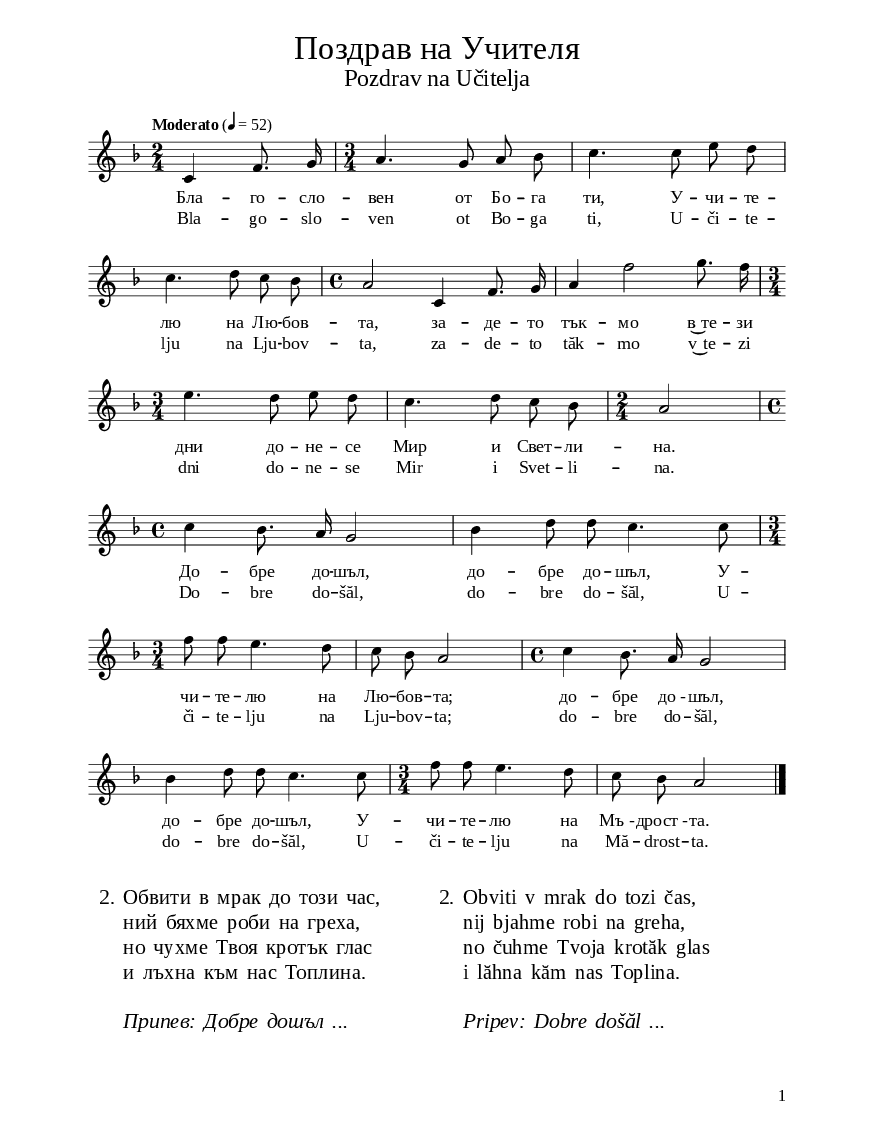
\version "2.24.1"

% include paper part and global functions
\include "include/globals.ily"

\bookpart {
    \label #'ref044
  \tocItem \markup "Поздрав на Учителя – Pozdrav na Učitelja"
  \include "include/bookpart-paper.ily"
  \score {
    \include "include/score-layout.ily"

    \new Voice \absolute  {
      \clef treble
      \key f \major
      \time 2/4
      \tempoFunc "Moderato" 4 "52"
      \autoBeamOff


      c'4 f'8. g'16 | \time 3/4 a'4. g'8 a' bes' | c''4. c''8 e'' d'' | \break

      c''4. d''8 c'' bes'  | \time 4/4  a'2 c'4 f'8. g'16 | a'4 f''2 g''8. f''16  | \break

      \time 3/4  e''4. d''8 e'' d'' | c''4. d''8 c'' bes'  | \time 2/4 a'2 | \break  \time 4/4  c''4   bes'8. a'16 g'2|

      bes'4  d''8 d'' c''4. c''8  | \break

      \time 3/4  f''8 f'' e''4.  d''8 | c'' bes' a'2 | \time 4/4 c''4  bes'8. a'16 g'2 \break |

      bes'4 d''8 d'' c''4. c''8 \time 3/4  f''8 f'' e''4. d''8 | c'' bes' a'2 \bar "|."

    }

    \addlyrics {
      Бла -- го -- сло -- вен от Бо -- га ти, У -- чи -- те --
      лю на Лю -- бов -- та, за -- де -- то тък -- мо
      в~те -- зи дни до -- не -- се Мир и Свет -- ли -- на.
      До -- бре до -- шъл, до -- бре до -- шъл,
      У -- чи -- те -- лю на Лю -- бов -- та; до --
      бре "до -" -- шъл, до -- бре до -- шъл, У -- чи --
      те -- лю на "Мъ -" -- "дрост -" -- та.
    }

  \addlyrics {
      Bla -- go -- slo -- ven ot Bo -- ga ti, U -- či -- te --
      lju na Lju -- bov -- ta, za -- de -- to tăk -- mo
      v~te -- zi dni do -- ne -- se Mir i Svet -- li -- na.
      Do -- bre do -- šăl, do -- bre do -- šăl,
      U -- či -- te -- lju na Lju -- bov -- ta; do --
      bre do -- šăl, do -- bre do -- šăl, U -- či --
      te -- lju na Mă -- drost -- ta.
    }

    \header {
      title = \titleFunc "Поздрав на Учителя" "Pozdrav na Učitelja"
    }

    \midi{}

  } % score

  \markup \fontsize #bgCoupletFontSize {
    \hspace #1
    \override #`(baseline-skip . ,bgCoupletBaselineSkip)
    \column {
      \line { 2. Обвити в мрак до този час, }
      \line { "   " ний бяхме роби на греха, }

      \line { "   " но чухме Твоя кротък глас }

      \line { "   " и лъхна към нас Топлина. }
      \line { "   " }

      \line { "   " \italic{Припев: Добре дошъл ...} }
    }

    \hspace #5
    \override #`(baseline-skip . ,bgCoupletBaselineSkip)
    \column {
      \line { 2. Obviti v mrak do tozi čas, }
      \line { "   " nij bjahme robi na greha, }

      \line { "   " no čuhme Tvoja krotăk glas }

      \line { "   " i lăhna kăm nas Toplina. }
      \line { "   " }

      \line { "   " \italic{Pripev: Dobre došăl ...} }
    } %column
  } % markup
  \pageBreak

  \markup \fontsize #bgCoupletFontSize {
    \hspace #1
    \override #`(baseline-skip . ,bgCoupletBaselineSkip)
    \column {
      \line { 3. Учителю Благословен, }

      \line { "   " Ти ни сърцата обнови, }

      \line { "   " запали Огън в нас свещен }

      \line { "   " и сладки думи оживи. }

      \line { "   " }

      \line { "   " \italic{Припев: Добре дошъл ...} }
      \line { "   " }

      \line { 4. Учителю, наш скъпи гост, }

      \line { "   " привет от нас Ти приеми; }

      \line { "   " със радост ний готови сме }

      \line { "   " да жертваме живота свой. }
    }

    \hspace #5
    \override #`(baseline-skip . ,bgCoupletBaselineSkip)
     \column {
      \line { 3. Učitelju Blagosloven, }

      \line { "   " Ti ni sărcata obnovi, }

      \line { "   " zapali Ogăn v nas svešten }

      \line { "   " i sladki dumi oživi. }

      \line { "   " }

      \line { "   " \italic{Pripev: Dobre došăl ...} }
      \line { "   " }

      \line { 4. Učitelju, naš skăpi gost, }

      \line { "   " privet ot nas Ti priemi; }

      \line { "   " săs radost nij gotovi sme }

      \line { "   " da žertvame života svoj. }
    } %column
  } % markup

  \markup \empty-three

  % include foreign translation(s) of the song
  \version "2.24.0"

\markup \fill-line { \fontsize #deTitleFontSize "Gruß an den Meister" }
\markup \null
\markup \fontsize #deCoupletFontSize {
  \hspace #10
  \override #`(baseline-skip . ,deCoupletBaselineSkip)

  \column {

    \line { 1. Gesegnet bist du von Gott, }

    \line { "   " oh Meister der Liebe, }

    \line { "   " denn gerade in diesen Tagen}

    \line { "   " hast du Frieden und Licht gebracht.}
    \line { "   " }

    \line { "   " \italic { Refrain :}  }

    \line { "   " Sei willkommen, sei willkommen,}

    \line { "   " Meister der Liebe; }

    \line { "   " sei willkommen, sei willkommen, }

    \line { "   " Meister der Weisheit!}
    \line { "   " }

    \line { 2. Bis zu dieser Stunde von Dunkelheit eingehüllt, }

    \line { "   " waren wir Sklaven der Sünde,}

    \line { "   " aber wir haben deine sanfte Stimme gehört, }

    \line { "   " und Wärme hauchte uns an.}
    \line { "   " }

    \line { "   " \italic { Refrain ...}  }
    \line { "   " }

    \line { 3. Gesegneter Meister,}

    \line { "   " du hast unsere Herzen erneuert, }

    \line { "   " du hast in uns ein heiliges Feuer angezündet}

    \line { "   " und süße Worte belebt.}
    \line { "   " }

    \line { "   " \italic { Refrain ...}  }
    \line { "   " }


    \line { 4. Meister, unser lieber Gast, }

    \line { "   " nimm unseren Gruß an; }

    \line { "   " mit Freude sind wir bereit, }

    \line { "   " unser Leben zu opfern.}


  }
}


} % bookpart
